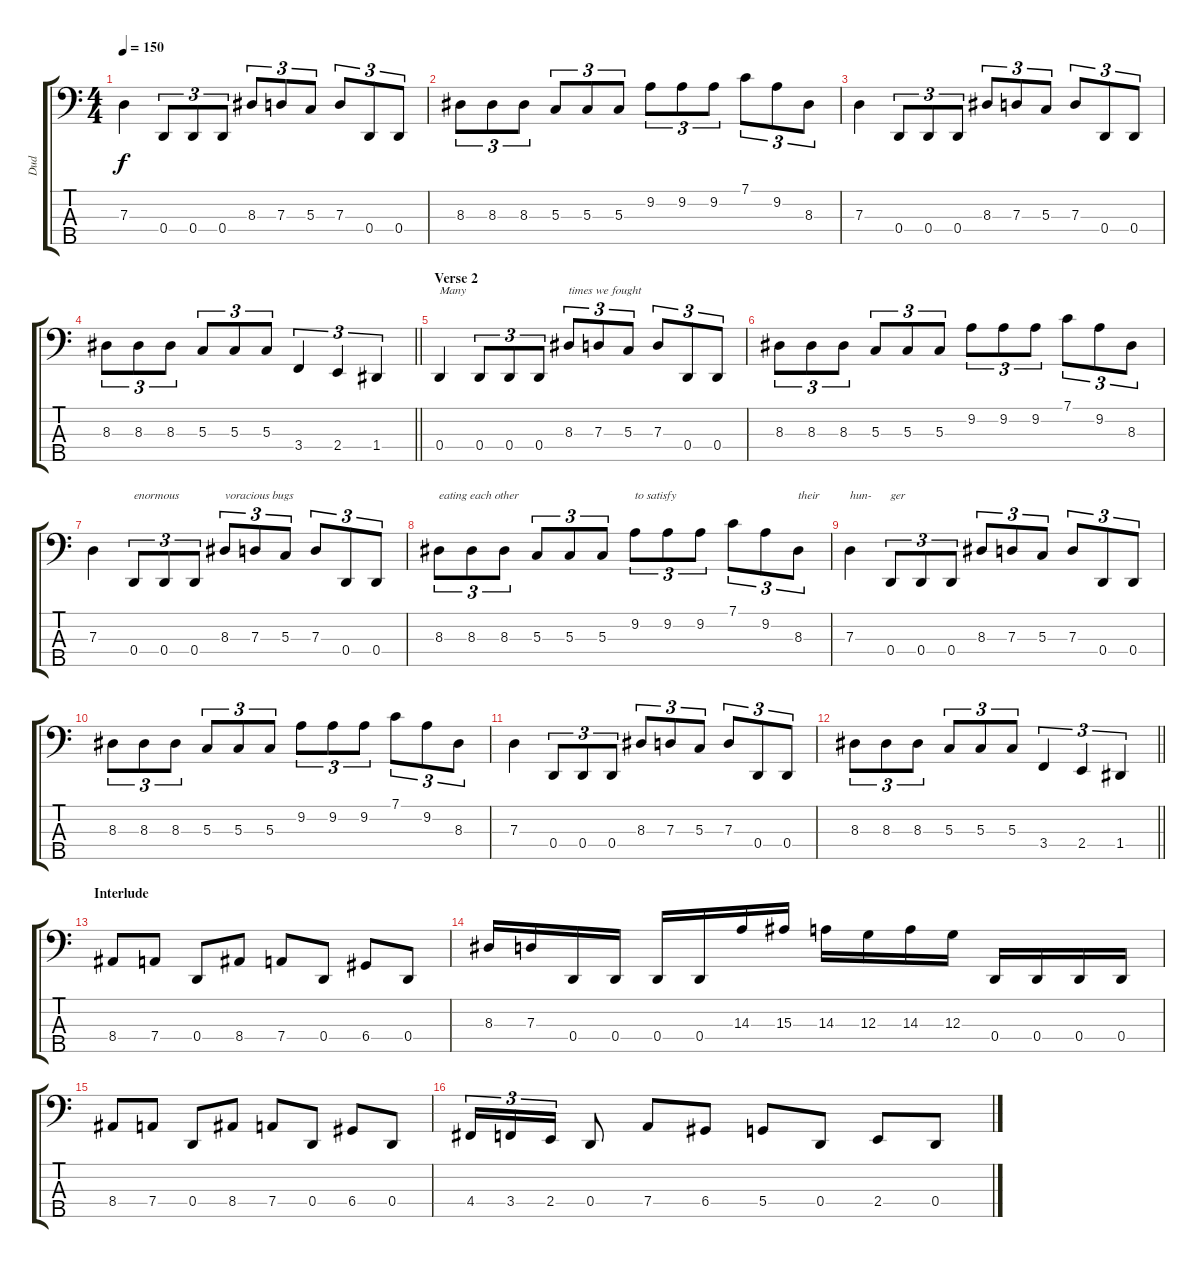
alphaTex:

\track ("Dud" "Dud") {instrument slapbass1}
\staff {score tabs}
\tuning (F2 C2 G1 D1 A0) {hide}
\ts (4 4)
\tempo 150
\clef f4
\ks c
7.3.4{dy f} 0.4.8{tu (3 2)} 0.4.8{tu (3 2)} 0.4.8{tu (3 2)} 8.3.8{tu (3 2)} 7.3.8{tu (3 2)} 5.3.8{tu (3 2)} 7.3.8{tu (3 2)} 0.4.8{tu (3 2)} 0.4.8{tu (3 2)} |
8.3.8{tu (3 2)} 8.3.8{tu (3 2)} 8.3.8{tu (3 2)} 5.3.8{tu (3 2)} 5.3.8{tu (3 2)} 5.3.8{tu (3 2)} 9.2.8{tu (3 2)} 9.2.8{tu (3 2)} 9.2.8{tu (3 2)} 7.1.8{tu (3 2)} 9.2.8{tu (3 2)} 8.3.8{tu (3 2)} |
7.3.4 0.4.8{tu (3 2)} 0.4.8{tu (3 2)} 0.4.8{tu (3 2)} 8.3.8{tu (3 2)} 7.3.8{tu (3 2)} 5.3.8{tu (3 2)} 7.3.8{tu (3 2)} 0.4.8{tu (3 2)} 0.4.8{tu (3 2)} |
\barLineRight lightlight
8.3.8{tu (3 2)} 8.3.8{tu (3 2)} 8.3.8{tu (3 2)} 5.3.8{tu (3 2)} 5.3.8{tu (3 2)} 5.3.8{tu (3 2)} 3.4.4{tu (3 2)} 2.4.4{tu (3 2)} 1.4.4{tu (3 2)} |
\section ("" "Verse 2")
0.4.4{txt "Many"} 0.4.8{tu (3 2)} 0.4.8{tu (3 2)} 0.4.8{tu (3 2)} 8.3.8{tu (3 2) txt "times we fought"} 7.3.8{tu (3 2)} 5.3.8{tu (3 2)} 7.3.8{tu (3 2)} 0.4.8{tu (3 2)} 0.4.8{tu (3 2)} |
8.3.8{tu (3 2)} 8.3.8{tu (3 2)} 8.3.8{tu (3 2)} 5.3.8{tu (3 2)} 5.3.8{tu (3 2)} 5.3.8{tu (3 2)} 9.2.8{tu (3 2)} 9.2.8{tu (3 2)} 9.2.8{tu (3 2)} 7.1.8{tu (3 2)} 9.2.8{tu (3 2)} 8.3.8{tu (3 2)} |
7.3.4 0.4.8{tu (3 2) txt "enormous "} 0.4.8{tu (3 2)} 0.4.8{tu (3 2)} 8.3.8{tu (3 2) txt "voracious bugs"} 7.3.8{tu (3 2)} 5.3.8{tu (3 2)} 7.3.8{tu (3 2)} 0.4.8{tu (3 2)} 0.4.8{tu (3 2)} |
8.3.8{tu (3 2) txt "eating each other"} 8.3.8{tu (3 2)} 8.3.8{tu (3 2)} 5.3.8{tu (3 2)} 5.3.8{tu (3 2)} 5.3.8{tu (3 2)} 9.2.8{tu (3 2) txt "to satisfy"} 9.2.8{tu (3 2)} 9.2.8{tu (3 2)} 7.1.8{tu (3 2)} 9.2.8{tu (3 2)} 8.3.8{tu (3 2) txt "their"} |
7.3.4{txt "hun-"} 0.4.8{tu (3 2) txt "ger"} 0.4.8{tu (3 2)} 0.4.8{tu (3 2)} 8.3.8{tu (3 2)} 7.3.8{tu (3 2)} 5.3.8{tu (3 2)} 7.3.8{tu (3 2)} 0.4.8{tu (3 2)} 0.4.8{tu (3 2)} |
8.3.8{tu (3 2)} 8.3.8{tu (3 2)} 8.3.8{tu (3 2)} 5.3.8{tu (3 2)} 5.3.8{tu (3 2)} 5.3.8{tu (3 2)} 9.2.8{tu (3 2)} 9.2.8{tu (3 2)} 9.2.8{tu (3 2)} 7.1.8{tu (3 2)} 9.2.8{tu (3 2)} 8.3.8{tu (3 2)} |
7.3.4 0.4.8{tu (3 2)} 0.4.8{tu (3 2)} 0.4.8{tu (3 2)} 8.3.8{tu (3 2)} 7.3.8{tu (3 2)} 5.3.8{tu (3 2)} 7.3.8{tu (3 2)} 0.4.8{tu (3 2)} 0.4.8{tu (3 2)} |
\barLineRight lightlight
8.3.8{tu (3 2)} 8.3.8{tu (3 2)} 8.3.8{tu (3 2)} 5.3.8{tu (3 2)} 5.3.8{tu (3 2)} 5.3.8{tu (3 2)} 3.4.4{tu (3 2)} 2.4.4{tu (3 2)} 1.4.4{tu (3 2)} |
\section ("" "Interlude")
8.4.8 7.4.8 0.4.8 8.4.8 7.4.8 0.4.8 6.4.8 0.4.8 |
8.3.16 7.3.16 0.4.16 0.4.16 0.4.16 0.4.16 14.3.16 15.3.16 14.3.16 12.3.16 14.3.16 12.3.16 0.4.16 0.4.16 0.4.16 0.4.16 |
8.4.8 7.4.8 0.4.8 8.4.8 7.4.8 0.4.8 6.4.8 0.4.8 |
4.4.16{tu (3 2)} 3.4.16{tu (3 2)} 2.4.16{tu (3 2)} 0.4.8 7.4.8 6.4.8 5.4.8 0.4.8 2.4.8 0.4.8
